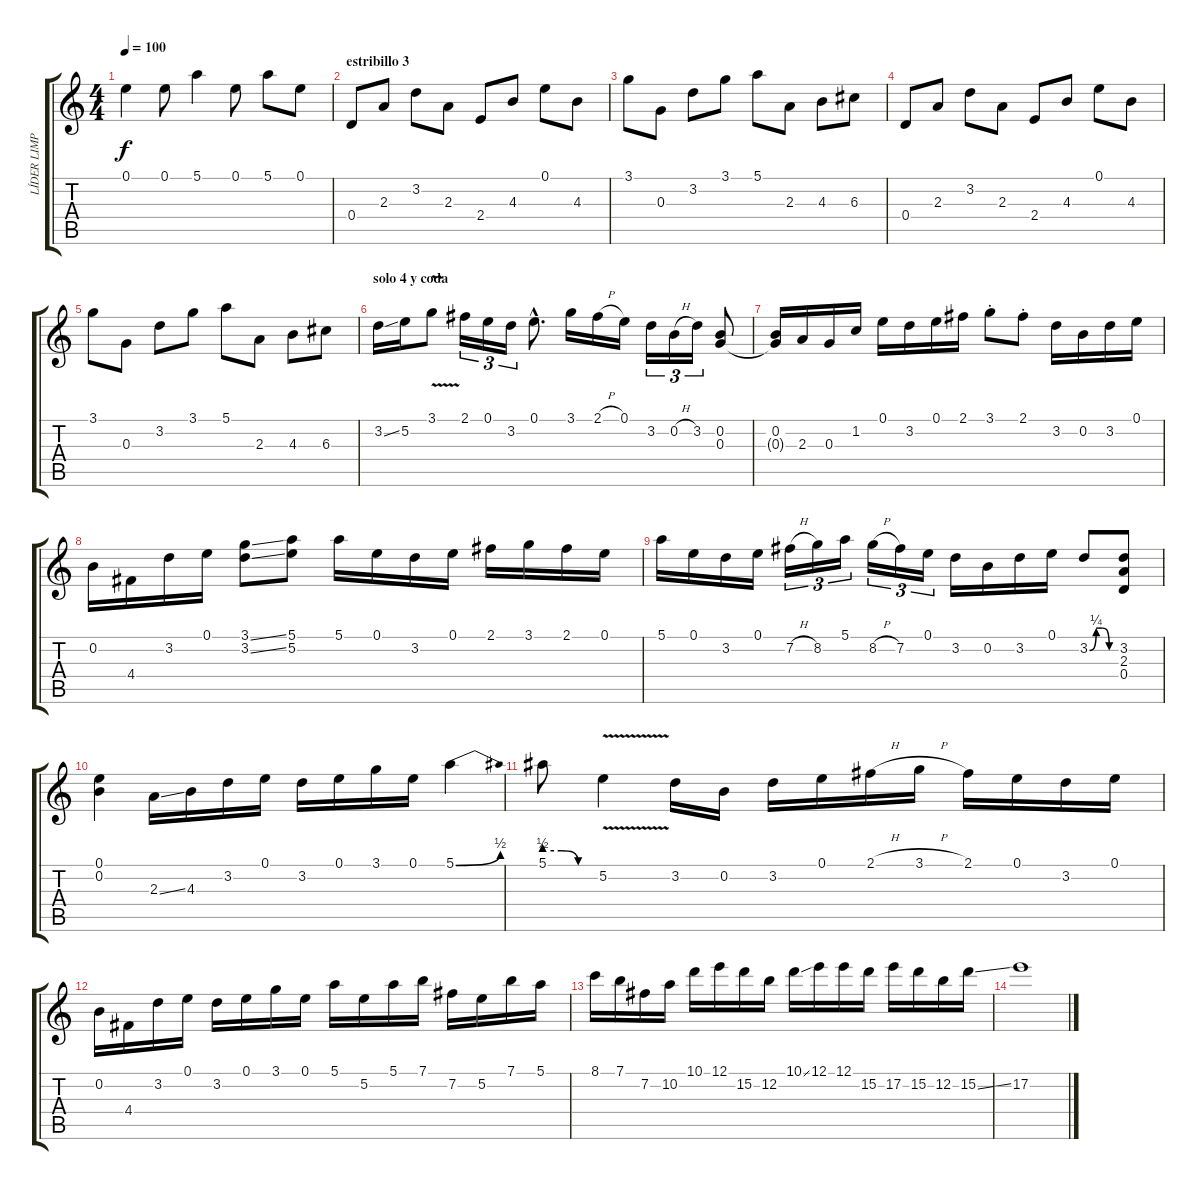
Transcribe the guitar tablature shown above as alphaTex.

\track ("LÍDER LIMPIA" "LÍDER LIMP") {instrument electricguitarclean}
\staff {score tabs}
\tuning (E4 B3 G3 D3 A2 E2) {hide}
\ts (4 4)
\tempo 100
\clef g2
\ks c
0.1.4{dy f} 0.1.8 5.1.4 0.1.8 5.1.8 0.1.8 |
\section ("" "estribillo 3")
0.4.8{volume 11 instrument electricguitarclean} 2.3.8 3.2.8 2.3.8 2.4.8 4.3.8 0.1.8 4.3.8 |
3.1.8 0.3.8 3.2.8 3.1.8 5.1.8 2.3.8 4.3.8 6.3.8 |
0.4.8{volume 11 instrument electricguitarclean} 2.3.8 3.2.8 2.3.8 2.4.8 4.3.8 0.1.8 4.3.8 |
3.1.8 0.3.8 3.2.8 3.1.8 5.1.8 2.3.8 4.3.8 6.3.8 |
\section ("" "solo 4 y coda")
3.2{ss}.16{volume 16} 5.2.16 3.1{v}.8 2.1.16{tu (3 2)} 0.1.16{tu (3 2)} 3.2.16{tu (3 2)} 0.1{hac}.8{d} 3.1.16 2.1{h}.16 0.1.16 3.2.16{tu (3 2)} 0.2{h}.16{tu (3 2)} 3.2.16{tu (3 2)} (0.2 0.3).8 |
(0.2 0.3{t}).16 2.3.16 0.3.16 1.2.16 0.1.16 3.2.16 0.1.16 2.1.16 3.1{st}.8 2.1{st}.8 3.2.16 0.2.16 3.2.16 0.1.16 |
0.2.16 4.4.16 3.2.16 0.1.16 (3.1{ss} 3.2{ss}).8 (5.1 5.2).8 5.1.16 0.1.16 3.2.16 0.1.16 2.1.16 3.1.16 2.1.16 0.1.16 |
5.1.16 0.1.16 3.2.16 0.1.16 7.2{h}.16{tu (3 2)} 8.2.16{tu (3 2)} 5.1.16{tu (3 2)} 8.2{h}.16{tu (3 2)} 7.2.16{tu (3 2)} 0.1.16{tu (3 2)} 3.2.16 0.2.16 3.2.16 0.1.16 3.2{be (custom 0 0 15 1 30 1 45 0 60 0)}.8 (3.2 2.3 0.4).8 |
(0.1 0.2).4 2.3{ss}.16 4.3.16 3.2.16 0.1.16 3.2.16 0.1.16 3.1.16 0.1.16 5.1{be (bend 0 0 60 2)}.4 |
5.1{be (custom 0 2 20 2 40 0 60 0)}.8 5.2{v}.4 3.2.16 0.2.16 3.2.16 0.1.16 2.1{h}.16 3.1{h}.16 2.1.16 0.1.16 3.2.16 0.1.16 |
0.2.16 4.4.16 3.2.16 0.1.16 3.2.16 0.1.16 3.1.16 0.1.16 5.1.16 5.2.16 5.1.16 7.1.16 7.2.16 5.2.16 7.1.16 5.1.16 |
8.1.16 7.1.16 7.2.16 10.2.16 10.1.16 12.1.16 15.2.16 12.2.16 10.1{ss}.16 12.1.16 12.1.16 15.2.16 17.2.16 15.2.16 12.2.16 15.2{ss}.16 |
17.2.1
